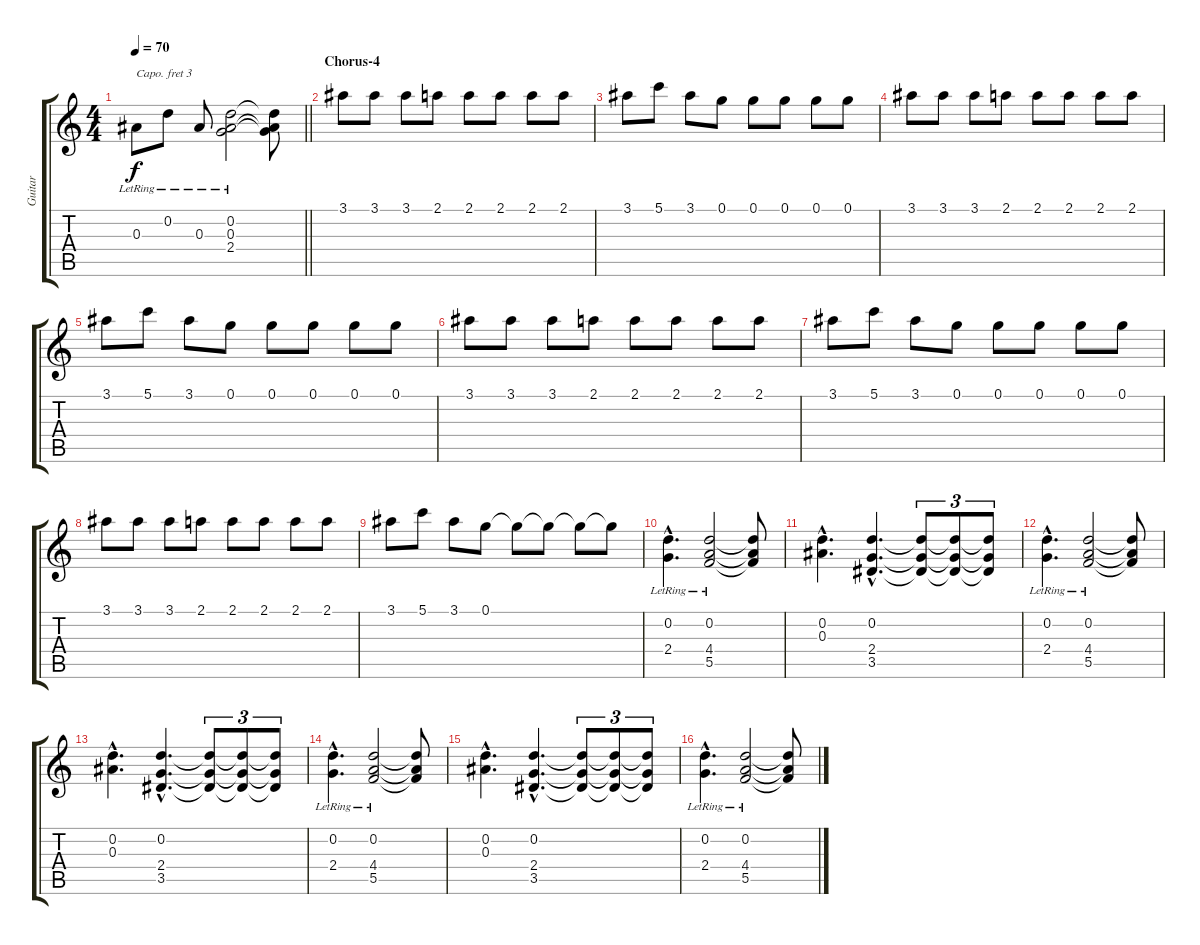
\track ("Guitar" "Guitar") {instrument electricguitarclean}
\staff {score tabs}
\capo 3
\tuning (E4 B3 G3 D3 A2 E2) {hide}
\ts (4 4)
\tempo 70
\clef g2
\barLineRight lightlight
\ks c
0.3{lr}.8{dy f} 0.2{lr}.8 0.3{lr}.8 (0.2 0.3 2.4{lr}).2 (0.2{t} 0.3{t} 2.4{t}).8 |
\section ("" "Chorus-4")
3.1.8 3.1.8 3.1.8 2.1.8 2.1.8 2.1.8 2.1.8 2.1.8 |
3.1.8 5.1.8 3.1.8 0.1.8 0.1.8 0.1.8 0.1.8 0.1.8 |
3.1.8 3.1.8 3.1.8 2.1.8 2.1.8 2.1.8 2.1.8 2.1.8 |
3.1.8 5.1.8 3.1.8 0.1.8 0.1.8 0.1.8 0.1.8 0.1.8 |
3.1.8 3.1.8 3.1.8 2.1.8 2.1.8 2.1.8 2.1.8 2.1.8 |
3.1.8 5.1.8 3.1.8 0.1.8 0.1.8 0.1.8 0.1.8 0.1.8 |
3.1.8 3.1.8 3.1.8 2.1.8 2.1.8 2.1.8 2.1.8 2.1.8 |
3.1.8 5.1.8 3.1.8 0.1.8 0.1{t}.8 0.1{t}.8 0.1{t}.8 0.1{t}.8 |
(0.2{hac} 2.4{hac lr}).4{d} (0.2 4.4{lr} 5.5).2 (0.2{t} 4.4{t} 5.5{t}).8 |
(0.2{hac} 0.3{hac}).4{d} (0.2{hac} 2.4{hac} 3.5{hac}).4{d} (0.2{t} 2.4{t} 3.5{t}).8{tu (3 2)} (0.2{t} 2.4{t} 3.5{t}).8{tu (3 2)} (0.2{t} 2.4{t} 3.5{t}).8{tu (3 2)} |
(0.2{hac} 2.4{hac lr}).4{d} (0.2 4.4{lr} 5.5).2 (0.2{t} 4.4{t} 5.5{t}).8 |
(0.2{hac} 0.3{hac}).4{d} (0.2{hac} 2.4{hac} 3.5{hac}).4{d} (0.2{t} 2.4{t} 3.5{t}).8{tu (3 2)} (0.2{t} 2.4{t} 3.5{t}).8{tu (3 2)} (0.2{t} 2.4{t} 3.5{t}).8{tu (3 2)} |
(0.2{hac} 2.4{hac lr}).4{d} (0.2 4.4{lr} 5.5).2 (0.2{t} 4.4{t} 5.5{t}).8 |
(0.2{hac} 0.3{hac}).4{d} (0.2{hac} 2.4{hac} 3.5{hac}).4{d} (0.2{t} 2.4{t} 3.5{t}).8{tu (3 2)} (0.2{t} 2.4{t} 3.5{t}).8{tu (3 2)} (0.2{t} 2.4{t} 3.5{t}).8{tu (3 2)} |
(0.2{hac} 2.4{hac lr}).4{d} (0.2 4.4{lr} 5.5).2 (0.2{t} 4.4{t} 5.5{t}).8
